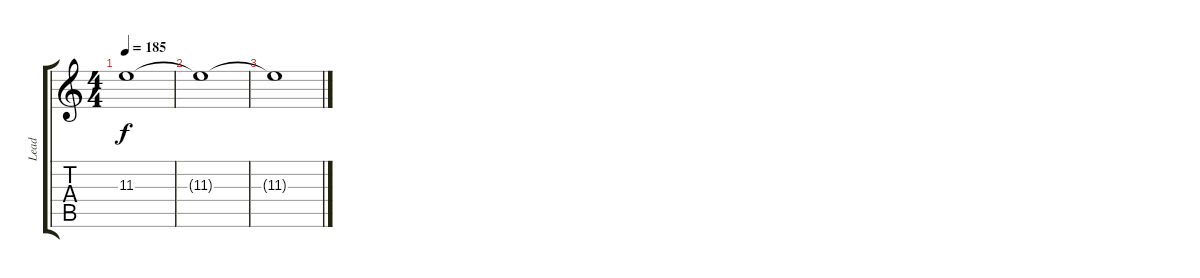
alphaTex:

\track ("Lead" "Lead") {instrument distortionguitar}
\staff {score tabs}
\tuning (D4 A3 F3 C3 G2 C2) {hide}
\ts (4 4)
\tempo 185
\clef g2
\ks c
11.3{t}.1{dy f volume 0} |
11.3{t}.1 |
11.3{t}.1
